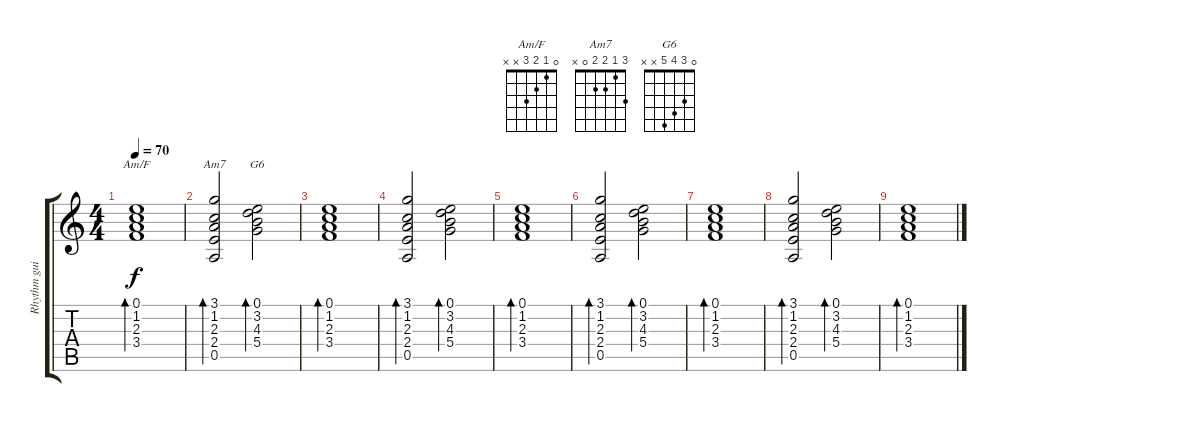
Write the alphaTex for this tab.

\track ("Rhythm guitar" "Rhythm gui") {instrument acousticguitarsteel}
\staff {score tabs}
\tuning (E4 B3 G3 D3 A2 E2) {hide}
\chord ("Am/F" 0 1 2 3 x x)
\chord ("Am7" 3 1 2 2 0 x)
\chord ("G6" 0 3 4 5 x x)
\ts (4 4)
\tempo 70
\clef g2
\ks c
(0.1 1.2 2.3 3.4).1{bd 60 ch "Am/F" dy f} |
(3.1 1.2 2.3 2.4 0.5).2{bd 60 ch "Am7"} (0.1 3.2 4.3 5.4).2{bd 60 ch "G6"} |
(0.1 1.2 2.3 3.4).1{bd 60} |
(3.1 1.2 2.3 2.4 0.5).2{bd 60 volume 14} (0.1 3.2 4.3 5.4).2{bd 60} |
(0.1 1.2 2.3 3.4).1{bd 60 volume 13} |
(3.1 1.2 2.3 2.4 0.5).2{bd 60 volume 11} (0.1 3.2 4.3 5.4).2{bd 60} |
(0.1 1.2 2.3 3.4).1{bd 60 volume 9} |
(3.1 1.2 2.3 2.4 0.5).2{bd 60 volume 7} (0.1 3.2 4.3 5.4).2{bd 60 volume 6} |
(0.1 1.2 2.3 3.4).1{bd 60 volume 4}
